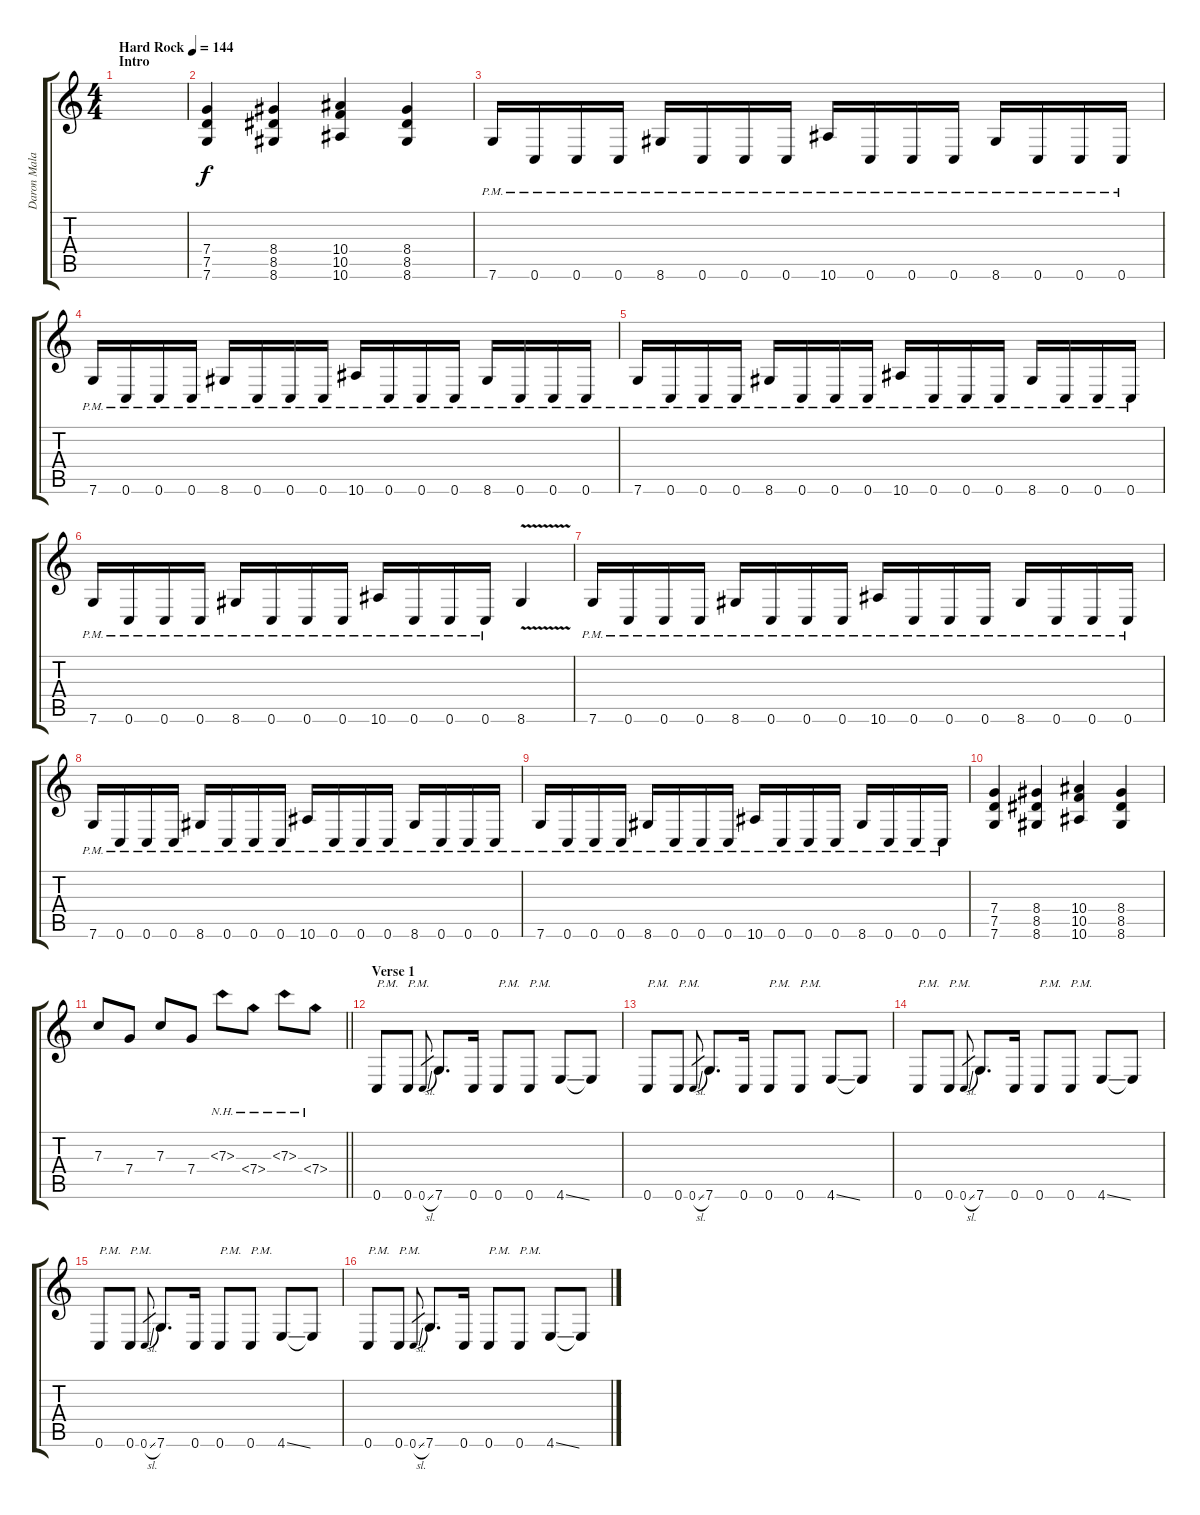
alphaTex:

\track ("Daron Malakian" "Daron Mala") {instrument distortionguitar}
\staff {score tabs}
\tuning (D4 A3 F3 C3 G2 C2) {hide}
\ts (4 4)
\section ("" "Intro")
\tempo (144 "Hard Rock")
\clef g2
\ks c
|
(7.4 7.5 7.6).4 (8.4 8.5 8.6).4 (10.4 10.5 10.6).4 (8.4 8.5 8.6).4 |
7.6{pm}.16 0.6{pm}.16 0.6{pm}.16 0.6{pm}.16 8.6{pm}.16 0.6{pm}.16 0.6{pm}.16 0.6{pm}.16 10.6{pm}.16 0.6{pm}.16 0.6{pm}.16 0.6{pm}.16 8.6{pm}.16 0.6{pm}.16 0.6{pm}.16 0.6{pm}.16 |
7.6{pm}.16 0.6{pm}.16 0.6{pm}.16 0.6{pm}.16 8.6{pm}.16 0.6{pm}.16 0.6{pm}.16 0.6{pm}.16 10.6{pm}.16 0.6{pm}.16 0.6{pm}.16 0.6{pm}.16 8.6{pm}.16 0.6{pm}.16 0.6{pm}.16 0.6{pm}.16 |
7.6{pm}.16 0.6{pm}.16 0.6{pm}.16 0.6{pm}.16 8.6{pm}.16 0.6{pm}.16 0.6{pm}.16 0.6{pm}.16 10.6{pm}.16 0.6{pm}.16 0.6{pm}.16 0.6{pm}.16 8.6{pm}.16 0.6{pm}.16 0.6{pm}.16 0.6{pm}.16 |
7.6{pm}.16 0.6{pm}.16 0.6{pm}.16 0.6{pm}.16 8.6{pm}.16 0.6{pm}.16 0.6{pm}.16 0.6{pm}.16 10.6{pm}.16 0.6{pm}.16 0.6{pm}.16 0.6{pm}.16 8.6{v}.4 |
7.6{pm}.16 0.6{pm}.16 0.6{pm}.16 0.6{pm}.16 8.6{pm}.16 0.6{pm}.16 0.6{pm}.16 0.6{pm}.16 10.6{pm}.16 0.6{pm}.16 0.6{pm}.16 0.6{pm}.16 8.6{pm}.16 0.6{pm}.16 0.6{pm}.16 0.6{pm}.16 |
7.6{pm}.16 0.6{pm}.16 0.6{pm}.16 0.6{pm}.16 8.6{pm}.16 0.6{pm}.16 0.6{pm}.16 0.6{pm}.16 10.6{pm}.16 0.6{pm}.16 0.6{pm}.16 0.6{pm}.16 8.6{pm}.16 0.6{pm}.16 0.6{pm}.16 0.6{pm}.16 |
7.6{pm}.16 0.6{pm}.16 0.6{pm}.16 0.6{pm}.16 8.6{pm}.16 0.6{pm}.16 0.6{pm}.16 0.6{pm}.16 10.6{pm}.16 0.6{pm}.16 0.6{pm}.16 0.6{pm}.16 8.6{pm}.16 0.6{pm}.16 0.6{pm}.16 0.6{pm}.16 |
(7.4 7.5 7.6).4 (8.4 8.5 8.6).4 (10.4 10.5 10.6).4 (8.4 8.5 8.6).4 |
\barLineRight lightlight
7.3.8{volume 12 instrument electricguitarclean} 7.4.8 7.3.8 7.4.8 7.3{nh}.8 7.4{nh}.8 7.3{nh}.8 7.4{nh}.8 |
\section ("" "Verse 1")
0.6.8{txt "P.M." volume 16 instrument electricguitarclean} 0.6.8{txt "P.M."} 0.6{sl}.8{gr} 7.6.8{d} 0.6.16 0.6.8{txt "P.M."} 0.6.8{txt "P.M."} 4.6{ss}.8 4.6{t}.8 |
0.6.8{txt "P.M."} 0.6.8{txt "P.M."} 0.6{sl}.8{gr} 7.6.8{d} 0.6.16 0.6.8{txt "P.M."} 0.6.8{txt "P.M."} 4.6{ss}.8 4.6{t}.8 |
0.6.8{txt "P.M."} 0.6.8{txt "P.M."} 0.6{sl}.8{gr} 7.6.8{d} 0.6.16 0.6.8{txt "P.M."} 0.6.8{txt "P.M."} 4.6{ss}.8 4.6{t}.8 |
0.6.8{txt "P.M."} 0.6.8{txt "P.M."} 0.6{sl}.8{gr} 7.6.8{d} 0.6.16 0.6.8{txt "P.M."} 0.6.8{txt "P.M."} 4.6{ss}.8 4.6{t}.8 |
0.6.8{txt "P.M."} 0.6.8{txt "P.M."} 0.6{sl}.8{gr} 7.6.8{d} 0.6.16 0.6.8{txt "P.M."} 0.6.8{txt "P.M."} 4.6{ss}.8 4.6{t}.8
